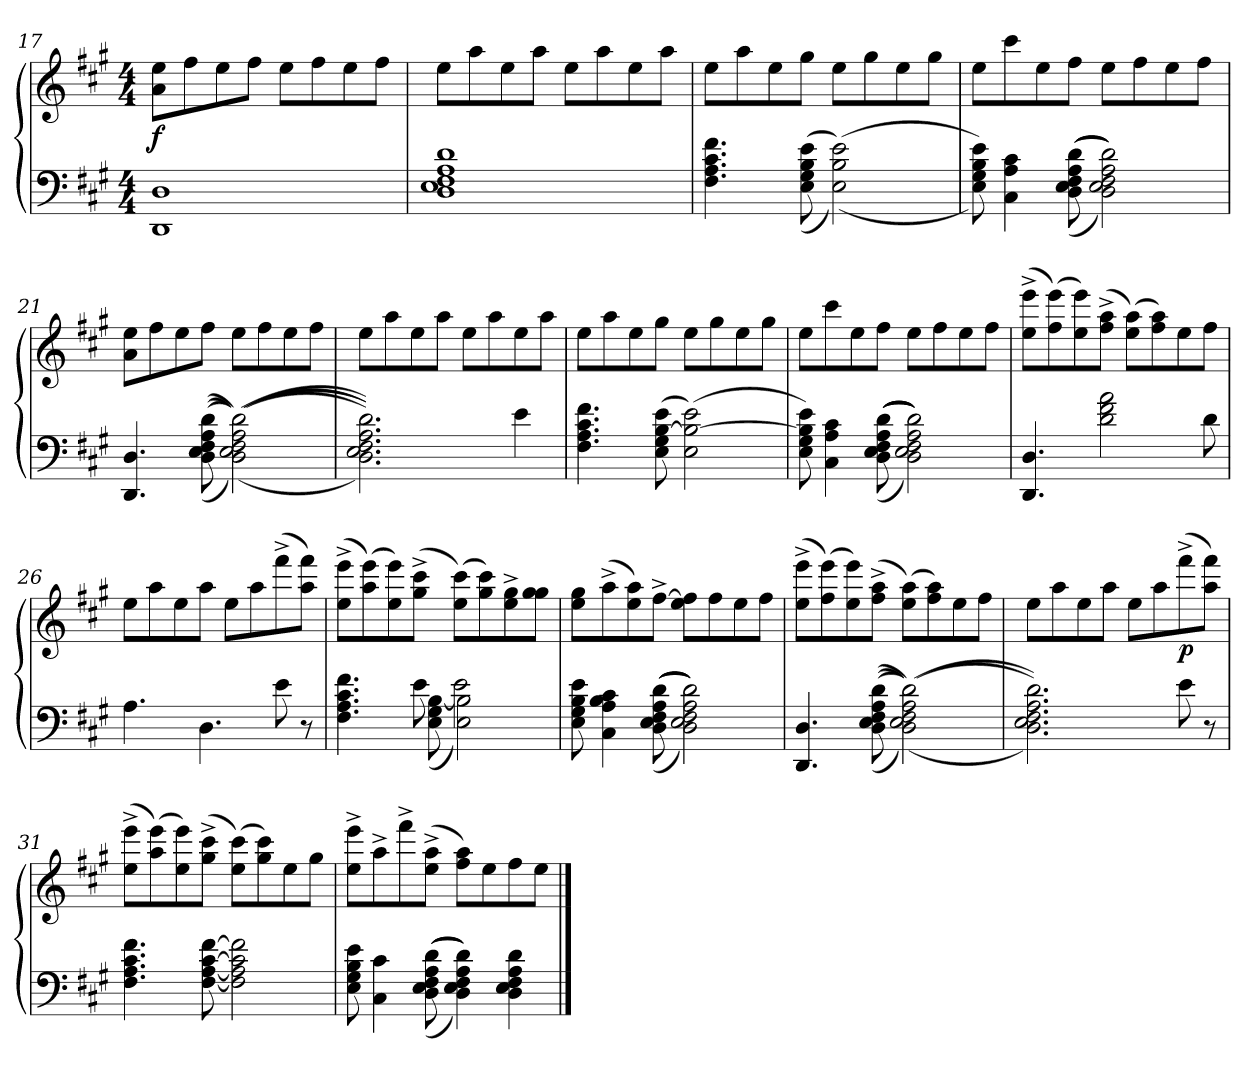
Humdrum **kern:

**kern	**kern	**dynam
*part1	*part1	*part1
*staff2	*staff1	*staff1/2
!!LO:LB:g=z
*clefF4	*clefG2	*
*k[f#c#g#]	*k[f#c#g#]	*
*M4/4	*M4/4	*
=17	=17	=17
*^	*	*
!	!	!	!LO:DY:b
1D	1DD	8a\ 8ee\L	f
.	.	8ff#\	.
.	.	8ee\	.
.	.	8ff#\J	.
.	.	8ee\L	.
.	.	8ff#\	.
.	.	8ee\	.
.	.	8ff#\J	.
*v	*v	*	*
=18	=18	=18
1D 1E 1F# 1A 1d	8ee\L	.
.	8aa\	.
.	8ee\	.
.	8aa\J	.
.	8ee\L	.
.	8aa\	.
.	8ee\	.
.	8aa\J	.
=19	=19	=19
4.F#\ 4.A\ 4.c#\ 4.f#\	8ee\L	.
.	8aa\	.
.	8ee\	.
(<(<8E\ 8G#\ 8B\ 8e\	8gg#\J	.
(<(<2E\ 2B\ 2e\))	8ee\L	.
.	8gg#\	.
.	8ee\	.
.	8gg#\J	.
=20	=20	=20
8E\ 8G#\ 8B\ 8e\))	8ee\L	.
4C#\ 4A\ 4c#\	8ccc#\	.
.	8ee\	.
(>(>(>(<8D\ 8E\ 8F#\ 8A\ 8d\	8ff#\J	.
2D\ 2E\ 2F#\ 2A\ 2d\))))	8ee\L	.
.	8ff#\	.
.	8ee\	.
.	8ff#\J	.
!!LO:PB:g=z
=21	=21	=21
4.DD/ 4.D/	8a\ 8ee\L	.
.	8ff#\	.
.	8ee\	.
(>(>(>(<8D\ 8E\ 8F#\ 8A\ 8d\	8ff#\J	.
(>(>(>(<(<2D\ 2E\ 2F#\ 2A\ 2d\))))	8ee\L	.
.	8ff#\	.
.	8ee\	.
.	8ff#\J	.
=22	=22	=22
2.D\ 2.E\ 2.F#\ 2.A\ 2.d\)))))	8ee\L	.
.	8aa\	.
.	8ee\	.
.	8aa\J	.
.	8ee\L	.
.	8aa\	.
4e\	8ee\	.
.	8aa\J	.
=23	=23	=23
4.F#\ 4.A\ 4.c#\ 4.f#\	8ee\L	.
.	8aa\	.
.	8ee\	.
(<8E\ 8G#\ [8B\ 8e\	8gg#\J	.
(<2E\ 2B_\ 2e\)	8ee\L	.
.	8gg#\	.
.	8ee\	.
.	8gg#\J	.
=24	=24	=24
8E\ 8G#\ 8B]\ 8e\)	8ee\L	.
4C#\ 4A\ 4c#\	8ccc#\	.
.	8ee\	.
(>(>(>(<(<8D\ 8E\ 8F#\ 8A\ 8d\	8ff#\J	.
2D\ 2E\ 2F#\ 2A\ 2d\)))))	8ee\L	.
.	8ff#\	.
.	8ee\	.
.	8ff#\J	.
!!LO:PB:g=z
=25	=25	=25
4.DD/ 4.D/	(>8ee^\ 8eee^\L	.
.	(>8ff#\ 8eee\)	.
.	8ee\ 8eee\)	.
2d\ 2f#\ 2a\	(>8ff#^\ 8aa^\J	.
.	(>8ee\ 8aa\L)	.
.	8ff#\ 8aa\)	.
.	8ee\	.
8d\	8ff#\J	.
=26	=26	=26
4.A\	8ee\L	.
.	8aa\	.
.	8ee\	.
4.D\	8aa\J	.
.	8ee\L	.
.	8aa\	.
8e\	(>8fff#^\	.
8r	8aa\ 8fff#\J)	.
=27	=27	=27
*^	*	*
4.F#\ 4.A\ 4.c#\ 4.f#\	4ryy	(>8ee^\ 8eee^\L	.
.	.	(>8aa\ 8eee\)	.
.	8ryy	8ee\ 8eee\)	.
8e\	(<8E\ 8G#\ [8B\	(>8gg#^\ 8ccc#^\J	.
2e\	2E\ 2B]\)	(>8ee\ 8ccc#\L)	.
.	.	8gg#\ 8ccc#\)	.
.	.	8ee^\ 8gg#^\	.
.	.	8gg#\ 8gg#\J	.
*v	*v	*	*
!!LO:LB:g=z
=28	=28	=28
8E\ 8G#\ 8B\ 8e\	8ee\ 8gg#\L	.
4C#\ 4A\ 4B\ 4c#\	(>8aa^\	.
.	8ee\ 8aa\)	.
(>(>(>(<8D\ 8E\ 8F#\ 8A\ 8d\	[8ff#^\J	.
2D\ 2E\ 2F#\ 2A\ 2d\))))	8ee\ 8ff#]\L	.
.	8ff#\	.
.	8ee\	.
.	8ff#\J	.
=29	=29	=29
4.DD/ 4.D/	(>8ee^\ 8eee^\L	.
.	(>8ff#\ 8eee\)	.
.	8ee\ 8eee\)	.
(>(>(>(<8D\ 8E\ 8F#\ 8A\ 8d\	(>8ff#^\ 8aa^\J	.
(>(<(>2D\ 2E\ 2F#\ 2A\ 2d\))))	(>8ee\ 8aa\L)	.
.	8ff#\ 8aa\)	.
.	8ee\	.
.	8ff#\J	.
=30	=30	=30
2.D\ 2.E\ 2.F#\ 2.A\ 2.d\)))	8ee\L	.
.	8aa\	.
.	8ee\	.
.	8aa\J	.
.	8ee\L	.
.	8aa\	.
!	!	!LO:DY:b
8e\	(>8fff#^\	p
8r	8aa\ 8fff#\J)	.
!!LO:LB:g=z
=31	=31	=31
4.F#\ 4.A\ 4.c#\ 4.f#\	(>8ee^\ 8eee^\L	.
.	(>8aa\ 8eee\)	.
.	8ee\ 8eee\)	.
[8F#\ [8A\ [8c#\ [8f#\	(>8gg#^\ 8ccc#^\J	.
2F#]\ 2A]\ 2c#]\ 2f#]\	(>8ee\ 8ccc#\L)	.
.	8gg#\ 8ccc#\)	.
.	8ee\	.
.	8gg#\J	.
=32	=32	=32
8E\ 8G#\ 8B\ 8e\	8ee^\ 8eee^\L	.
4C#\ 4c#\	8aa^\	.
.	8fff#^\	.
(<(>(>(>8D\ 8E\ 8F#\ 8A\ 8d\	(>8ee^\ 8aa^\J	.
4D\ 4E\ 4F#\ 4A\ 4d\))))	8ff#\ 8aa\L)	.
.	8ee\	.
4D\ 4E\ 4F#\ 4A\ 4d\	8ff#\	.
.	8ee\J	.
==	==	==
*-	*-	*-
